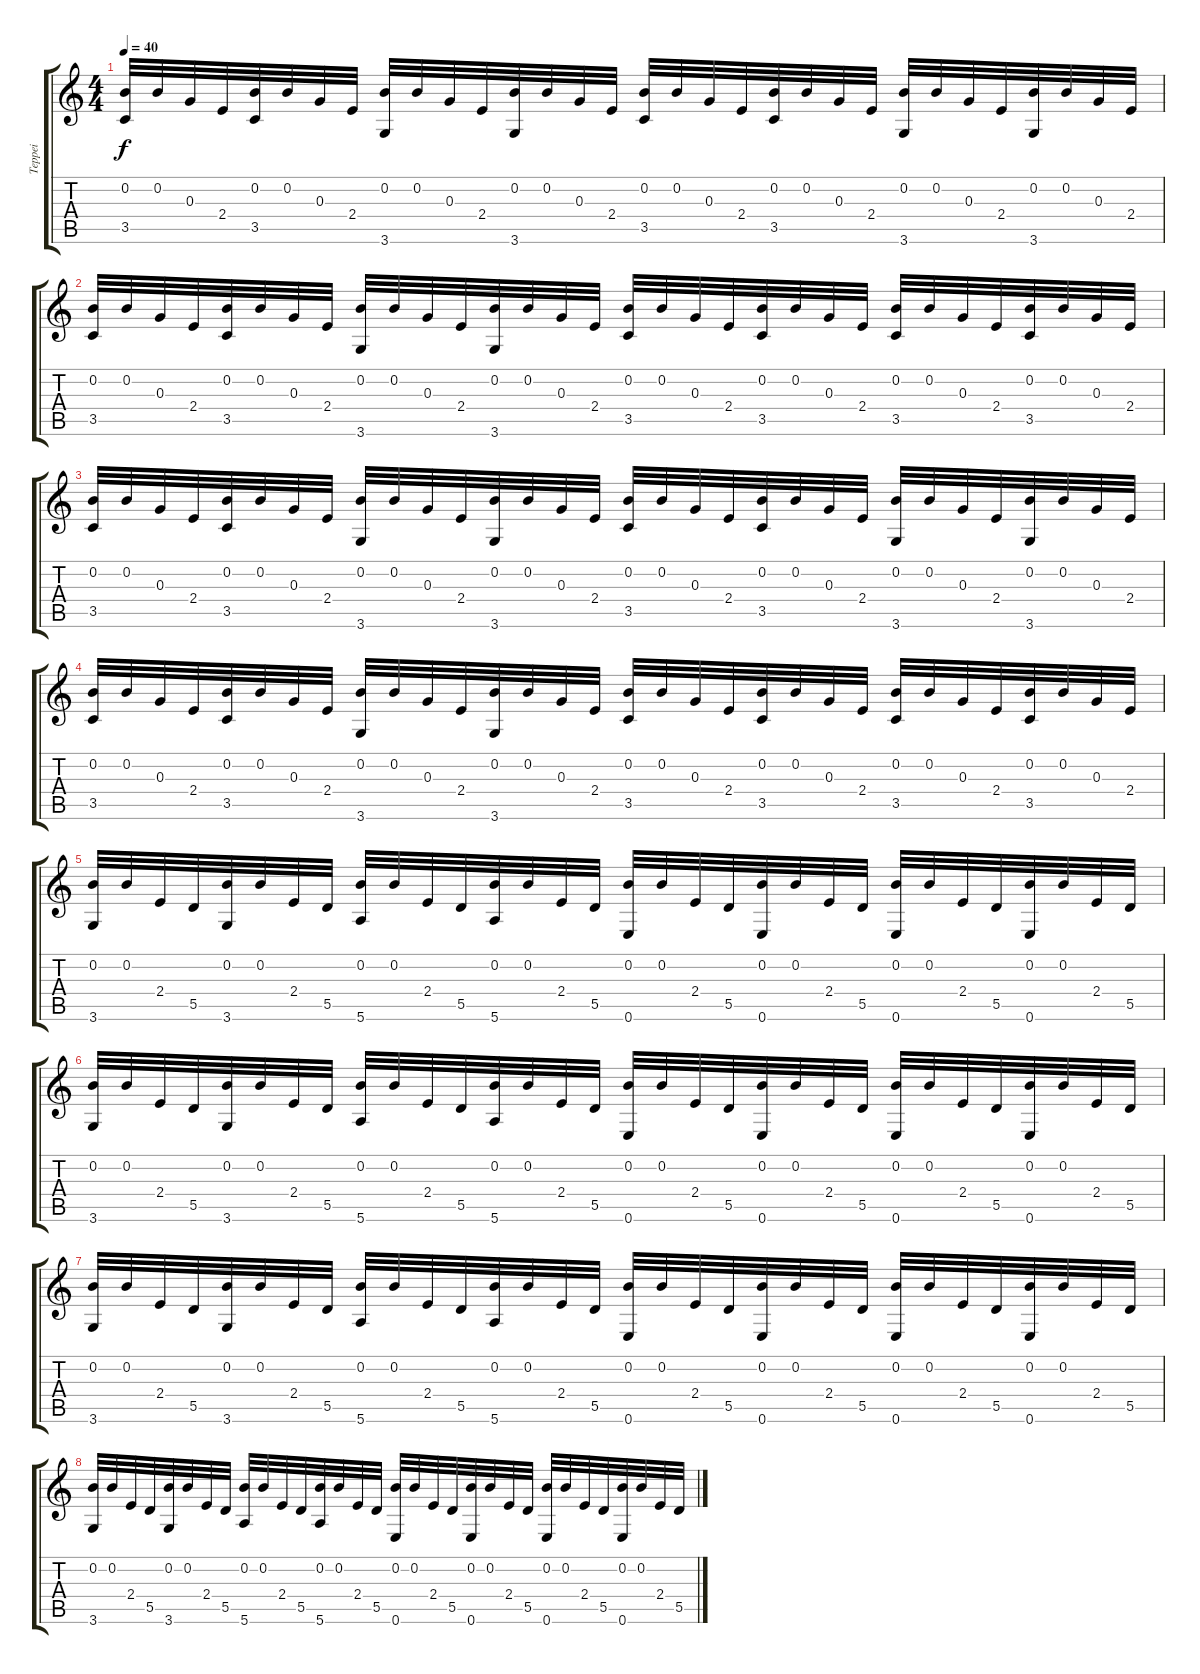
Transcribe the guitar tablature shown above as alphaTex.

\track ("Teppei" "Teppei") {instrument acousticguitarnylon}
\staff {score tabs}
\tuning (E4 B3 G3 D3 A2 E2) {hide}
\ts (4 4)
\tempo 40
\clef g2
\ks c
(0.2 3.5).32{dy f} 0.2.32 0.3.32 2.4.32 (0.2 3.5).32 0.2.32 0.3.32 2.4.32 (0.2 3.6).32 0.2.32 0.3.32 2.4.32 (0.2 3.6).32 0.2.32 0.3.32 2.4.32 (0.2 3.5).32 0.2.32 0.3.32 2.4.32 (0.2 3.5).32 0.2.32 0.3.32 2.4.32 (0.2 3.6).32 0.2.32 0.3.32 2.4.32 (0.2 3.6).32 0.2.32 0.3.32 2.4.32 |
(0.2 3.5).32 0.2.32 0.3.32 2.4.32 (0.2 3.5).32 0.2.32 0.3.32 2.4.32 (0.2 3.6).32 0.2.32 0.3.32 2.4.32 (0.2 3.6).32 0.2.32 0.3.32 2.4.32 (0.2 3.5).32 0.2.32 0.3.32 2.4.32 (0.2 3.5).32 0.2.32 0.3.32 2.4.32 (0.2 3.5).32 0.2.32 0.3.32 2.4.32 (0.2 3.5).32 0.2.32 0.3.32 2.4.32 |
(0.2 3.5).32 0.2.32 0.3.32 2.4.32 (0.2 3.5).32 0.2.32 0.3.32 2.4.32 (0.2 3.6).32 0.2.32 0.3.32 2.4.32 (0.2 3.6).32 0.2.32 0.3.32 2.4.32 (0.2 3.5).32 0.2.32 0.3.32 2.4.32 (0.2 3.5).32 0.2.32 0.3.32 2.4.32 (0.2 3.6).32 0.2.32 0.3.32 2.4.32 (0.2 3.6).32 0.2.32 0.3.32 2.4.32 |
(0.2 3.5).32 0.2.32 0.3.32 2.4.32 (0.2 3.5).32 0.2.32 0.3.32 2.4.32 (0.2 3.6).32 0.2.32 0.3.32 2.4.32 (0.2 3.6).32 0.2.32 0.3.32 2.4.32 (0.2 3.5).32 0.2.32 0.3.32 2.4.32 (0.2 3.5).32 0.2.32 0.3.32 2.4.32 (0.2 3.5).32 0.2.32 0.3.32 2.4.32 (0.2 3.5).32 0.2.32 0.3.32 2.4.32 |
(0.2 3.6).32 0.2.32 2.4.32 5.5.32 (0.2 3.6).32 0.2.32 2.4.32 5.5.32 (0.2 5.6).32 0.2.32 2.4.32 5.5.32 (0.2 5.6).32 0.2.32 2.4.32 5.5.32 (0.2 0.6).32 0.2.32 2.4.32 5.5.32 (0.2 0.6).32 0.2.32 2.4.32 5.5.32 (0.2 0.6).32 0.2.32 2.4.32 5.5.32 (0.2 0.6).32 0.2.32 2.4.32 5.5.32 |
(0.2 3.6).32 0.2.32 2.4.32 5.5.32 (0.2 3.6).32 0.2.32 2.4.32 5.5.32 (0.2 5.6).32 0.2.32 2.4.32 5.5.32 (0.2 5.6).32 0.2.32 2.4.32 5.5.32 (0.2 0.6).32 0.2.32 2.4.32 5.5.32 (0.2 0.6).32 0.2.32 2.4.32 5.5.32 (0.2 0.6).32 0.2.32 2.4.32 5.5.32 (0.2 0.6).32 0.2.32 2.4.32 5.5.32 |
(0.2 3.6).32 0.2.32 2.4.32 5.5.32 (0.2 3.6).32 0.2.32 2.4.32 5.5.32 (0.2 5.6).32 0.2.32 2.4.32 5.5.32 (0.2 5.6).32 0.2.32 2.4.32 5.5.32 (0.2 0.6).32 0.2.32 2.4.32 5.5.32 (0.2 0.6).32 0.2.32 2.4.32 5.5.32 (0.2 0.6).32 0.2.32 2.4.32 5.5.32 (0.2 0.6).32 0.2.32 2.4.32 5.5.32 |
(0.2 3.6).32 0.2.32 2.4.32 5.5.32 (0.2 3.6).32 0.2.32 2.4.32 5.5.32 (0.2 5.6).32 0.2.32 2.4.32 5.5.32 (0.2 5.6).32 0.2.32 2.4.32 5.5.32 (0.2 0.6).32 0.2.32 2.4.32 5.5.32 (0.2 0.6).32 0.2.32 2.4.32 5.5.32 (0.2 0.6).32 0.2.32 2.4.32 5.5.32 (0.2 0.6).32 0.2.32 2.4.32 5.5.32
